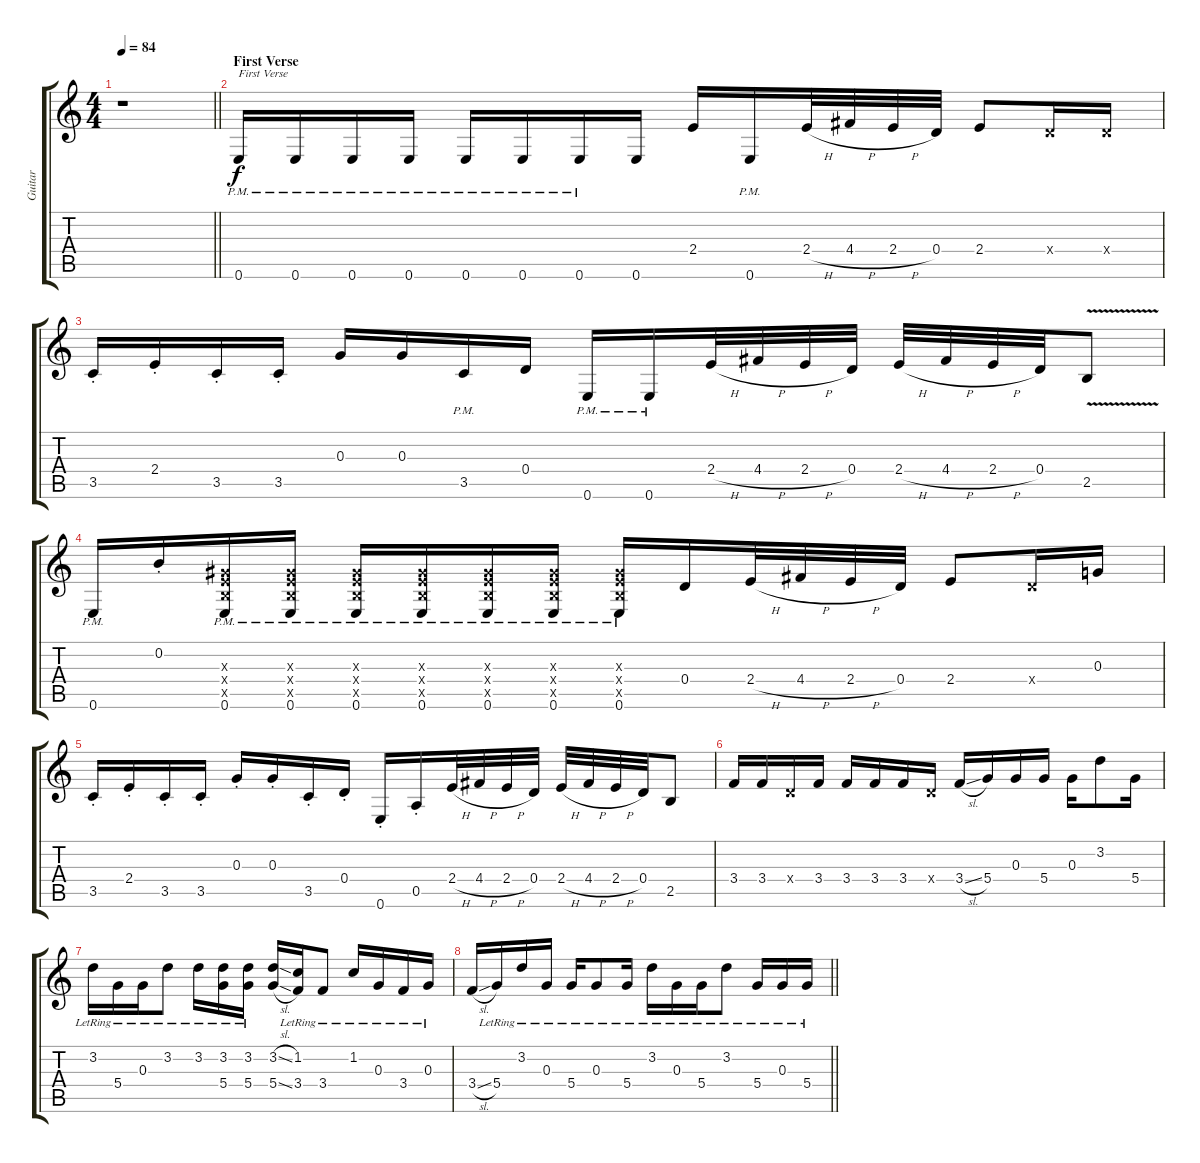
\track ("Guitar" "Guitar") {instrument overdrivenguitar}
\staff {score tabs}
\tuning (E4 B3 G3 D3 A2 E2) {hide}
\ts (4 4)
\tempo 84
\clef g2
\barLineRight lightlight
\ks c
r.1{dy f instrument overdrivenguitar} |
\section ("" "First Verse")
0.6{pm}.16{txt "First Verse"} 0.6{pm}.16 0.6{pm}.16 0.6{pm}.16 0.6{pm}.16 0.6{pm}.16 0.6{pm}.16 0.6.16 2.4.16 0.6{pm}.16 2.4{h}.32 4.4{h}.32 2.4{h}.32 0.4.32 2.4.8 0.4{x}.16 0.4{x}.16 |
3.5{st}.16 2.4{st}.16 3.5{st}.16 3.5{st}.16 0.3.16 0.3.16 3.5{pm}.16 0.4.16 0.6{pm}.16 0.6{pm}.16 2.4{h}.32 4.4{h}.32 2.4{h}.32 0.4.32 2.4{h}.32 4.4{h}.32 2.4{h}.32 0.4.32 2.5{v}.8 |
0.6{pm}.16 0.2{st}.16 (1.3{x} 2.4{x} 2.5{x} 0.6{pm}).16 (1.3{x} 2.4{x} 2.5{x} 0.6{pm}).16 (1.3{x} 2.4{x} 2.5{x} 0.6{pm}).16 (1.3{x} 2.4{x} 2.5{x} 0.6{pm}).16 (1.3{x} 2.4{x} 2.5{x} 0.6{pm}).16 (1.3{x} 2.4{x} 2.5{x} 0.6{pm}).16 (1.3{x} 2.4{x} 2.5{x} 0.6{pm}).16 0.4.16 2.4{h}.32 4.4{h}.32 2.4{h}.32 0.4.32 2.4.8 0.4{x}.16 0.3.16 |
3.5{st}.16 2.4{st}.16 3.5{st}.16 3.5{st}.16 0.3{st}.16 0.3{st}.16 3.5{st}.16 0.4{st}.16 0.6{st}.16 0.5{st}.16 2.4{h}.32 4.4{h}.32 2.4{h}.32 0.4.32 2.4{h}.32 4.4{h}.32 2.4{h}.32 0.4.32 2.5.8 |
3.4.16 3.4.16 0.4{x}.16 3.4.16 3.4.16 3.4.16 3.4.16 0.4{x}.16 3.4{sl}.16 5.4.16 0.3.16 5.4.16 0.3.16 3.2.8 5.4.16 |
3.2{lr}.16 5.4{lr}.16 0.3{lr}.16 3.2{lr}.8 3.2{lr}.16 (3.2{lr} 5.4{lr}).16 (3.2{lr} 5.4{lr}).16 (3.2{sl} 5.4{sl}).16 (1.2{lr} 3.4{lr}).16 3.4{lr}.8 1.2{lr}.16 0.3{lr}.16 3.4{lr}.16 0.3{lr}.16 |
\barLineRight lightlight
3.4{sl}.16 5.4{lr}.16 3.2{lr}.16 0.3{lr}.16 5.4{lr}.16 0.3{lr}.8 5.4{lr}.16 3.2{lr}.16 0.3{lr}.16 5.4{lr}.16 3.2{lr}.8 5.4{lr}.16 0.3{lr}.16 5.4{lr}.16
